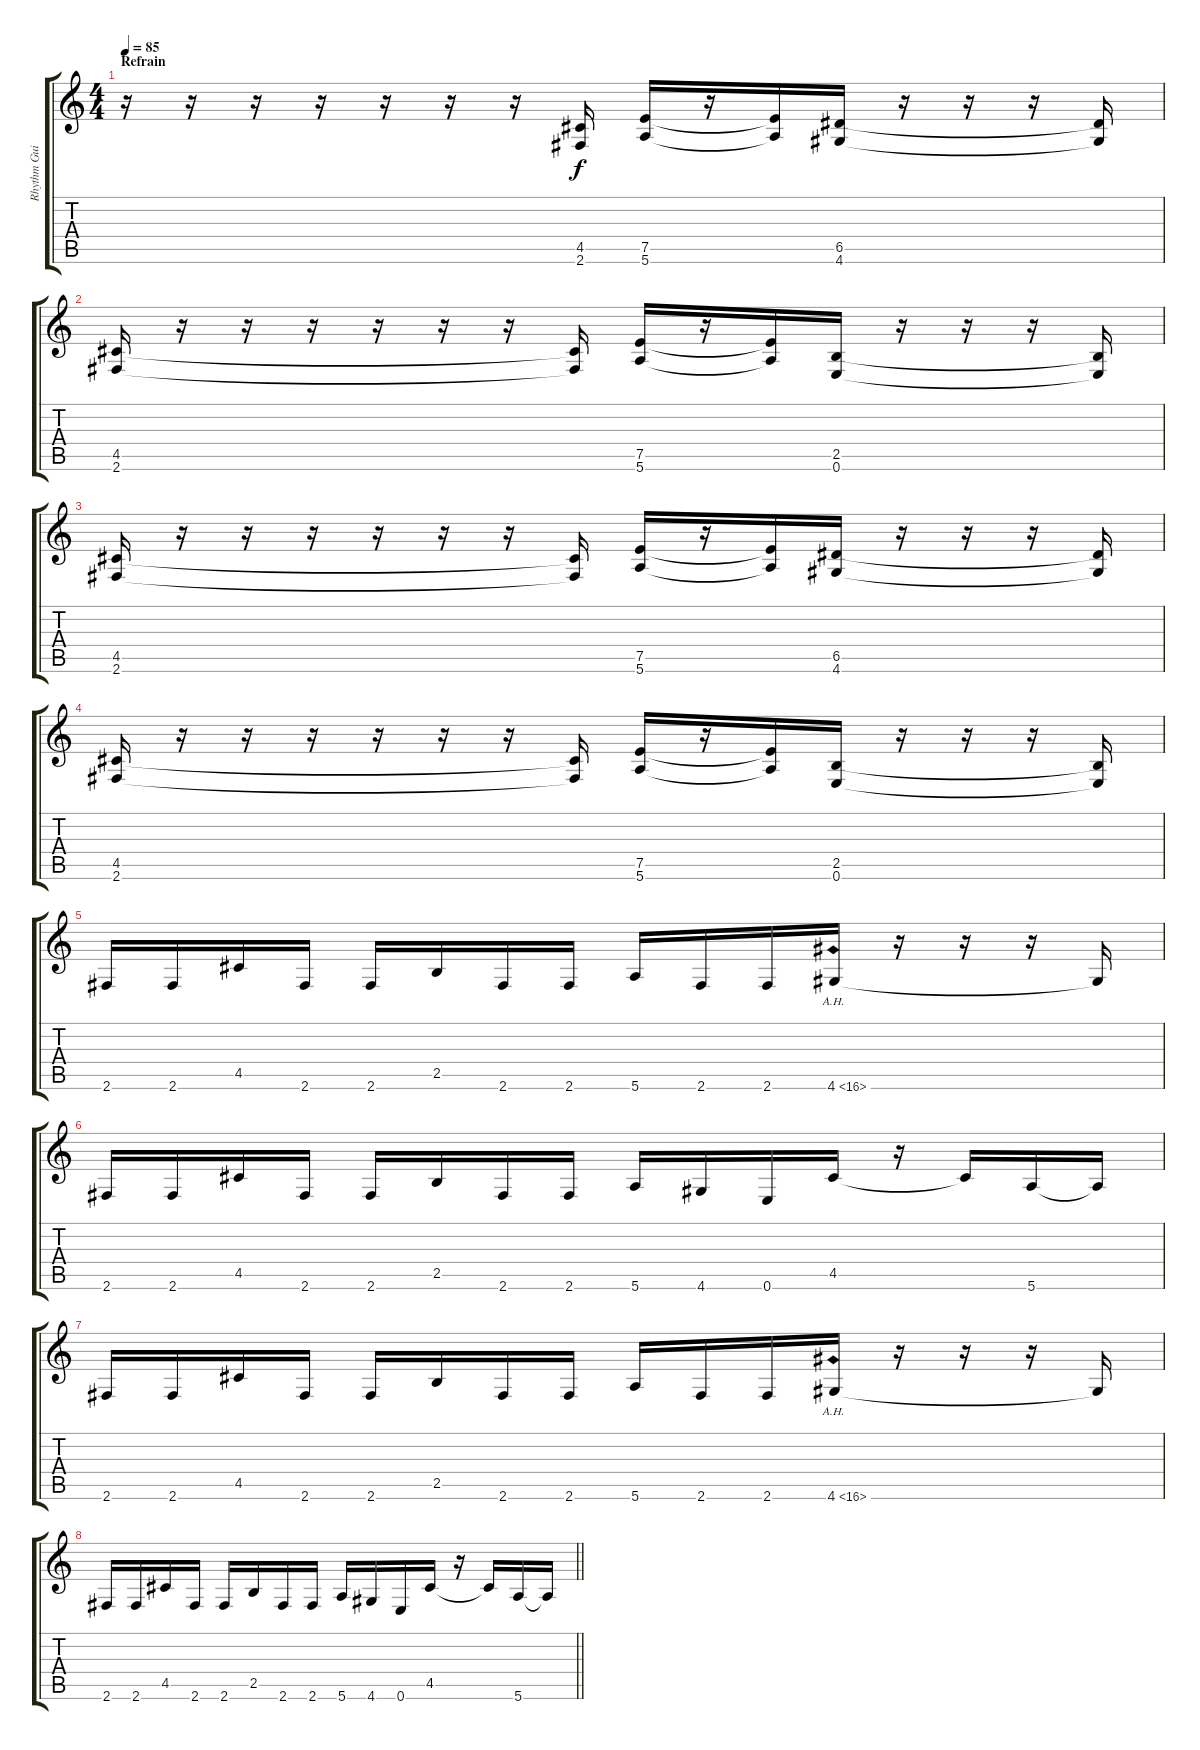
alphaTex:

\track ("Rhythm Guitar" "Rhythm Gui") {instrument distortionguitar}
\staff {score tabs}
\tuning (E4 B3 G3 D3 A2 E2) {hide}
\ts (4 4)
\section ("" "Refrain")
\tempo 85
\clef g2
\ks c
r.16{dy f} r.16 r.16 r.16 r.16 r.16 r.16 (4.5{t} 2.6{t}).16 (7.5 5.6).16 r.16 (7.5{t} 5.6{t}).16 (6.5 4.6).16 r.16 r.16 r.16 (6.5{t} 4.6{t}).16 |
(4.5 2.6).16 r.16 r.16 r.16 r.16 r.16 r.16 (4.5{t} 2.6{t}).16 (7.5 5.6).16 r.16 (7.5{t} 5.6{t}).16 (2.5 0.6).16 r.16 r.16 r.16 (2.5{t} 0.6{t}).16 |
(4.5 2.6).16 r.16 r.16 r.16 r.16 r.16 r.16 (4.5{t} 2.6{t}).16 (7.5 5.6).16 r.16 (7.5{t} 5.6{t}).16 (6.5 4.6).16 r.16 r.16 r.16 (6.5{t} 4.6{t}).16 |
(4.5 2.6).16 r.16 r.16 r.16 r.16 r.16 r.16 (4.5{t} 2.6{t}).16 (7.5 5.6).16 r.16 (7.5{t} 5.6{t}).16 (2.5 0.6).16 r.16 r.16 r.16 (2.5{t} 0.6{t}).16 |
2.6.16 2.6.16 4.5.16 2.6.16 2.6.16 2.5.16 2.6.16 2.6.16 5.6.16 2.6.16 2.6.16 4.6{ah 12}.16 r.16 r.16 r.16 4.6{t}.16 |
2.6.16 2.6.16 4.5.16 2.6.16 2.6.16 2.5.16 2.6.16 2.6.16 5.6.16 4.6.16 0.6.16 4.5.16 r.16 4.5{t}.16 5.6.16 5.6{t}.16 |
2.6.16 2.6.16 4.5.16 2.6.16 2.6.16 2.5.16 2.6.16 2.6.16 5.6.16 2.6.16 2.6.16 4.6{ah 12}.16 r.16 r.16 r.16 4.6{t}.16 |
\barLineRight lightlight
2.6.16 2.6.16 4.5.16 2.6.16 2.6.16 2.5.16 2.6.16 2.6.16 5.6.16 4.6.16 0.6.16 4.5.16 r.16 4.5{t}.16 5.6.16 5.6{t}.16
